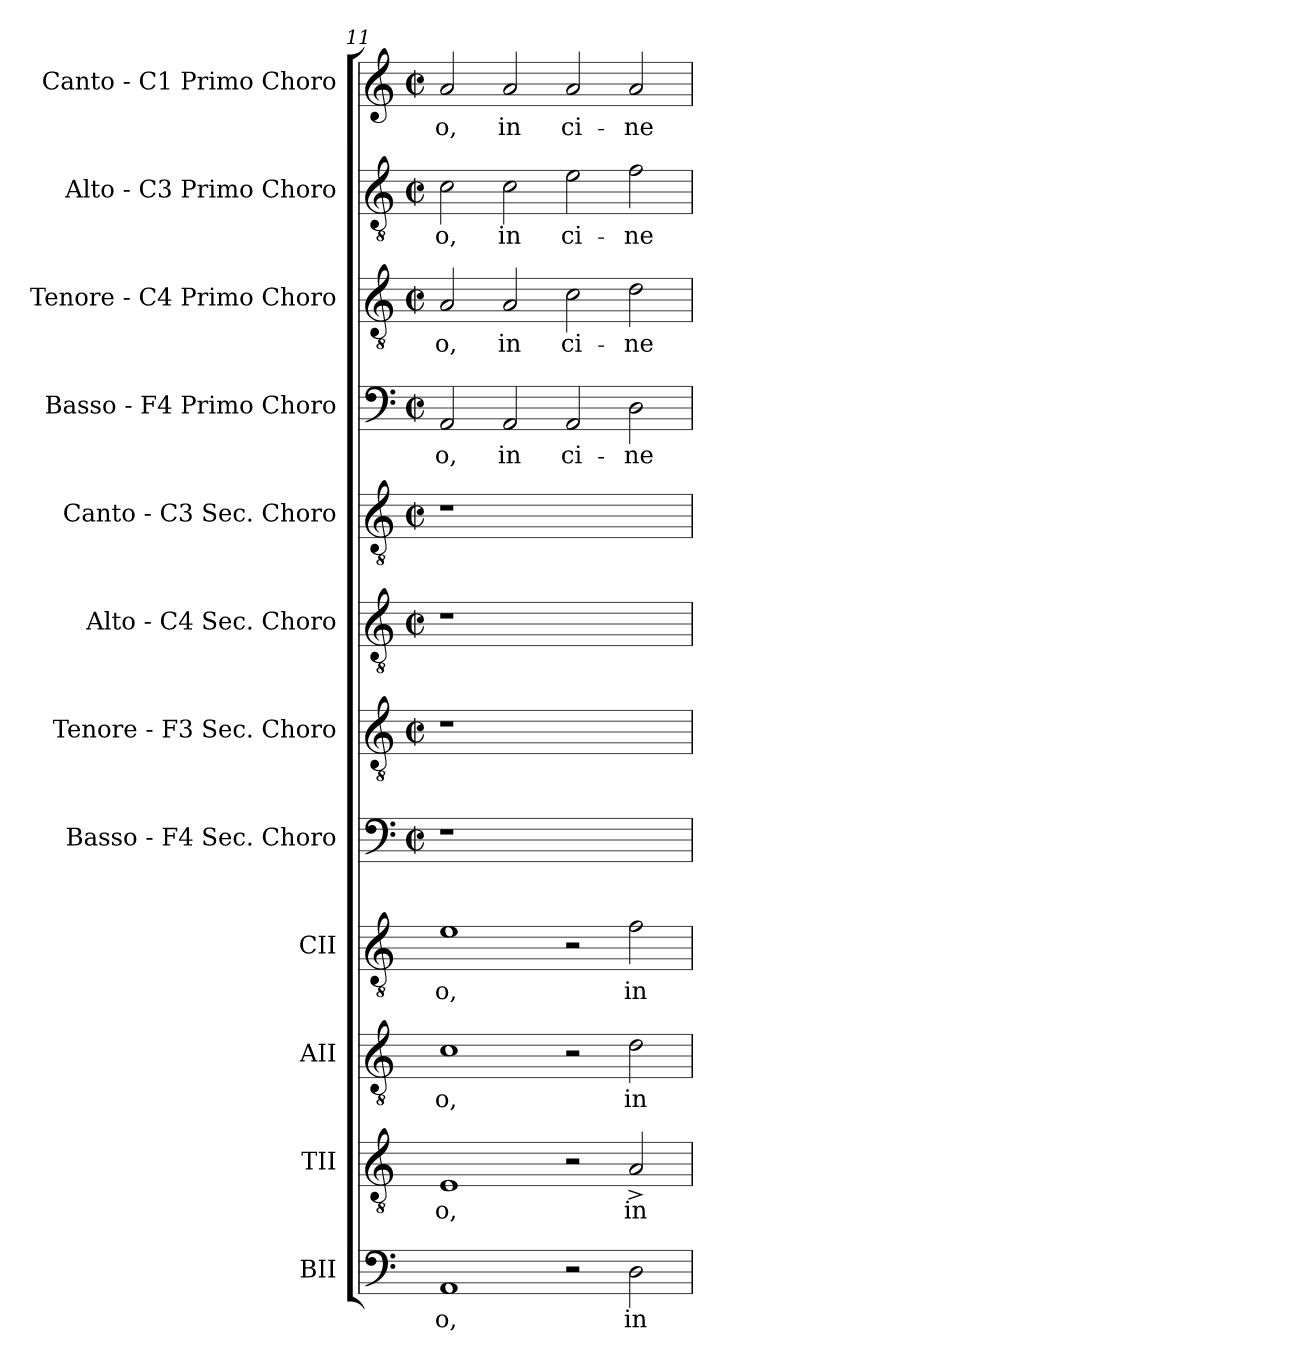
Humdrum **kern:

**kern	**text	**kern	**text	**kern	**text	**kern	**text	**kern	**kern	**kern	**kern	**kern	**text	**kern	**text	**kern	**text	**kern	**text
*part12	*part12	*part11	*part11	*part10	*part10	*part9	*part9	*part8	*part7	*part6	*part5	*part4	*part4	*part3	*part3	*part2	*part2	*part1	*part1
*staff12	*staff12	*staff11	*staff11	*staff10	*staff10	*staff9	*staff9	*staff8	*staff7	*staff6	*staff5	*staff4	*staff4	*staff3	*staff3	*staff2	*staff2	*staff1	*staff1
*I"BII	*	*I"TII	*	*I"AII	*	*I"CII	*	*I"Basso - F4  Sec. Choro	*I"Tenore - F3  Sec. Choro	*I"Alto - C4  Sec. Choro	*I"Canto - C3  Sec. Choro	*I"Basso - F4  Primo Choro	*	*I"Tenore - C4  Primo Choro	*	*I"Alto - C3  Primo Choro	*	*I"Canto - C1  Primo Choro	*
*I'BII	*	*I'TII	*	*I'AII	*	*I'CII	*	*I'Ch	*I'Ch	*I'Ch	*I'Ch	*I'BI	*	*I'TI	*	*I'AI	*	*I'CI	*
*clefF4	*	*clefGv2	*	*clefGv2	*	*clefGv2	*	*clefF4	*clefGv2	*clefGv2	*clefGv2	*clefF4	*	*clefGv2	*	*clefGv2	*	*clefG2	*
*	*	*	*	*	*	*	*	*M2/2	*M2/2	*M2/2	*M2/2	*M2/2	*	*M2/2	*	*M2/2	*	*M2/2	*
*	*	*	*	*	*	*	*	*met(c|)	*met(c|)	*met(c|)	*met(c|)	*met(c|)	*	*met(c|)	*	*met(c|)	*	*met(c|)	*
=11	=11	=11	=11	=11	=11	=11	=11	=11	=11	=11	=11	=11	=11	=11	=11	=11	=11	=11	=11
!	!LO:LY:b:cj	!	!LO:LY:b:cj	!	!LO:LY:b:cj	!	!LO:LY:b:cj	!	!	!	!	!	!LO:LY:b:cj	!	!LO:LY:b:cj	!	!LO:LY:b:cj	!	!LO:LY:b:cj
1AA	-o,	1E	-o,	1c	-o,	1e	-o,	1r	1r	1r	1r	2AA/	-o,	2A/	-o,	2c\	-o,	2a/	-o,
!	!	!	!	!	!	!	!	!	!	!	!	!	!LO:LY:b:cj	!	!LO:LY:b:cj	!	!LO:LY:b:cj	!	!LO:LY:b:cj
.	.	.	.	.	.	.	.	.	.	.	.	2AA/	in	2A/	in	2c\	in	2a/	in
!	!	!	!	!	!	!	!	!	!	!	!	!	!LO:LY:b:cj	!	!LO:LY:b:cj	!	!LO:LY:b:cj	!	!LO:LY:b:cj
2r	.	2r	.	2r	.	2r	.	1ryy	1ryy	1ryy	1ryy	2AA/	ci-	2c\	ci-	2e\	ci-	2a/	ci-
!	!LO:LY:b:cj	!	!LO:LY:b:cj	!	!LO:LY:b:cj	!	!LO:LY:b:cj	!	!	!	!	!	!LO:LY:b:cj	!	!LO:LY:b:cj	!	!LO:LY:b:cj	!	!LO:LY:b:cj
2D\	in	2A^>/	in	2d\	in	2f\	in	.	.	.	.	2D\	-ne-	2d\	-ne-	2f\	-ne-	2a/	-ne-
=	=	=	=	=	=	=	=	=	=	=	=	=	=	=	=	=	=	=	=
*-	*-	*-	*-	*-	*-	*-	*-	*-	*-	*-	*-	*-	*-	*-	*-	*-	*-	*-	*-
